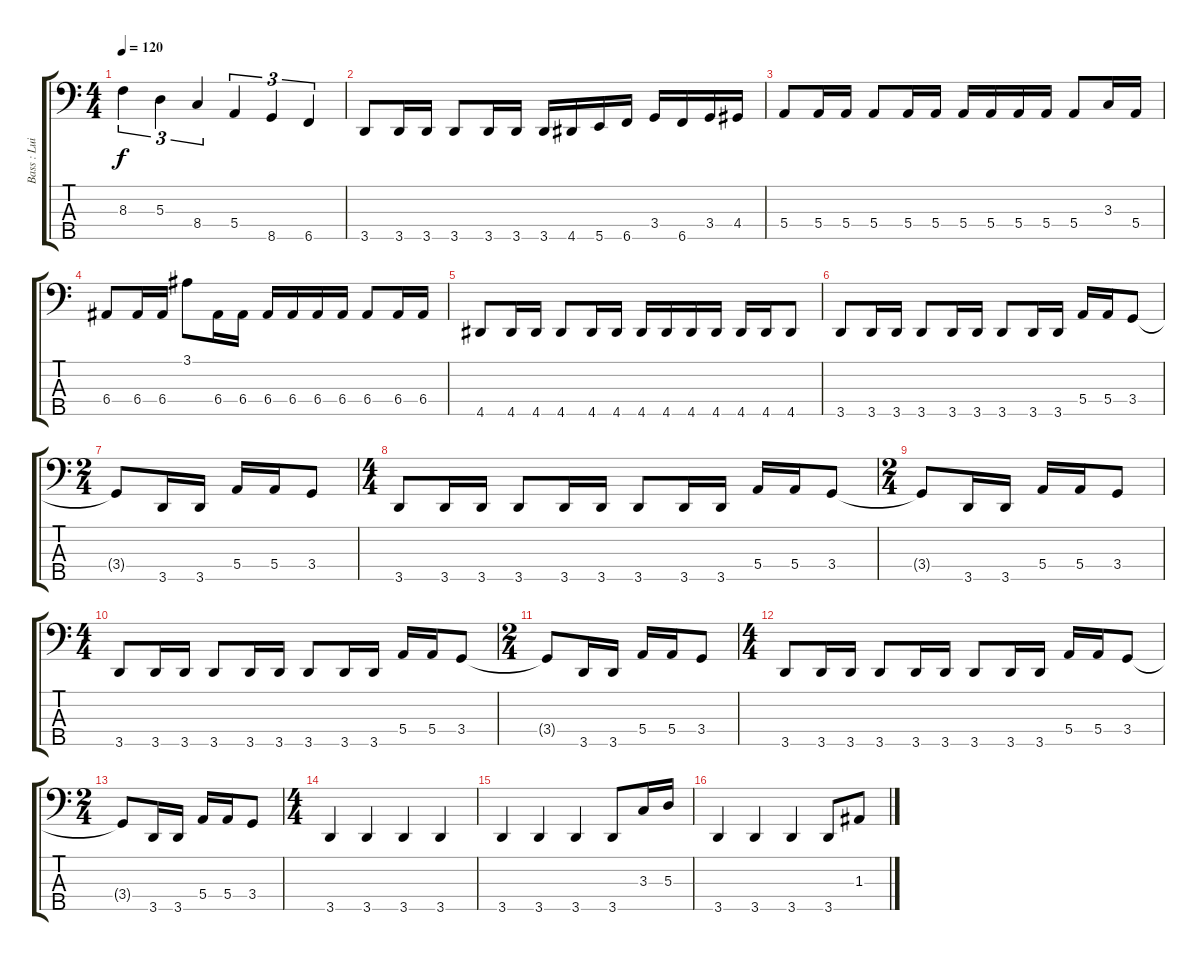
\track ("Bass : Luis Mariutti" "Bass : Lui") {instrument slapbass1}
\staff {score tabs}
\tuning (G2 D2 A1 E1 B0) {hide}
\ts (4 4)
\tempo 120
\clef f4
\ks c
8.3.4{tu (3 2) dy f} 5.3.4{tu (3 2)} 8.4.4{tu (3 2)} 5.4.4{tu (3 2)} 8.5.4{tu (3 2)} 6.5.4{tu (3 2)} |
3.5.8 3.5.16 3.5.16 3.5.8 3.5.16 3.5.16 3.5.16 4.5.16 5.5.16 6.5.16 3.4.16 6.5.16 3.4.16 4.4.16 |
5.4.8 5.4.16 5.4.16 5.4.8 5.4.16 5.4.16 5.4.16 5.4.16 5.4.16 5.4.16 5.4.8 3.3.16 5.4.16 |
6.4.8 6.4.16 6.4.16 3.1.8 6.4.16 6.4.16 6.4.16 6.4.16 6.4.16 6.4.16 6.4.8 6.4.16 6.4.16 |
4.5.8 4.5.16 4.5.16 4.5.8 4.5.16 4.5.16 4.5.16 4.5.16 4.5.16 4.5.16 4.5.16 4.5.16 4.5.8 |
3.5.8 3.5.16 3.5.16 3.5.8 3.5.16 3.5.16 3.5.8 3.5.16 3.5.16 5.4.16 5.4.16 3.4.8 |
\ts (2 4)
3.4{t}.8 3.5.16 3.5.16 5.4.16 5.4.16 3.4.8 |
\ts (4 4)
3.5.8 3.5.16 3.5.16 3.5.8 3.5.16 3.5.16 3.5.8 3.5.16 3.5.16 5.4.16 5.4.16 3.4.8 |
\ts (2 4)
3.4{t}.8 3.5.16 3.5.16 5.4.16 5.4.16 3.4.8 |
\ts (4 4)
3.5.8 3.5.16 3.5.16 3.5.8 3.5.16 3.5.16 3.5.8 3.5.16 3.5.16 5.4.16 5.4.16 3.4.8 |
\ts (2 4)
3.4{t}.8 3.5.16 3.5.16 5.4.16 5.4.16 3.4.8 |
\ts (4 4)
3.5.8 3.5.16 3.5.16 3.5.8 3.5.16 3.5.16 3.5.8 3.5.16 3.5.16 5.4.16 5.4.16 3.4.8 |
\ts (2 4)
3.4{t}.8 3.5.16 3.5.16 5.4.16 5.4.16 3.4.8 |
\ts (4 4)
3.5.4 3.5.4 3.5.4 3.5.4 |
3.5.4 3.5.4 3.5.4 3.5.8 3.3.16 5.3.16 |
3.5.4 3.5.4 3.5.4 3.5.8 1.3.8
